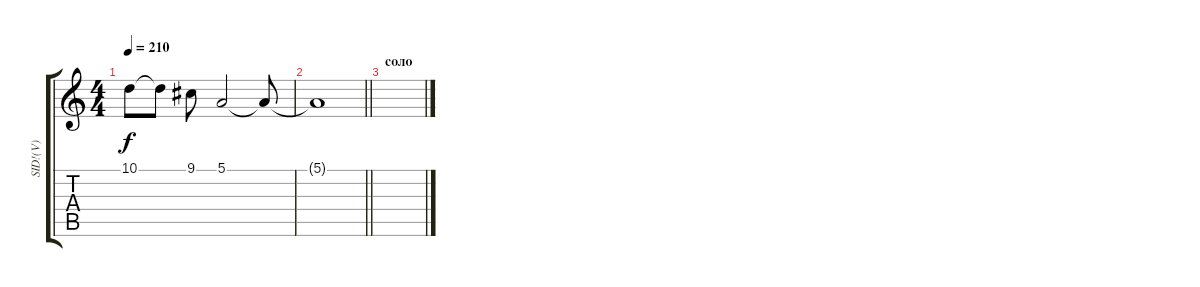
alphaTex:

\track ("SID!(V)" "SID!(V)") {instrument tuba}
\staff {score tabs}
\tuning (E4 B3 G3 D3 A2 E2) {hide}
\ts (4 4)
\tempo 210
\clef g2
\ks c
10.1.8{dy f} 10.1{t}.8 9.1.8 5.1.2 5.1{t}.8 |
\barLineRight lightlight
5.1{t}.1 |
\section ("" "соло")
